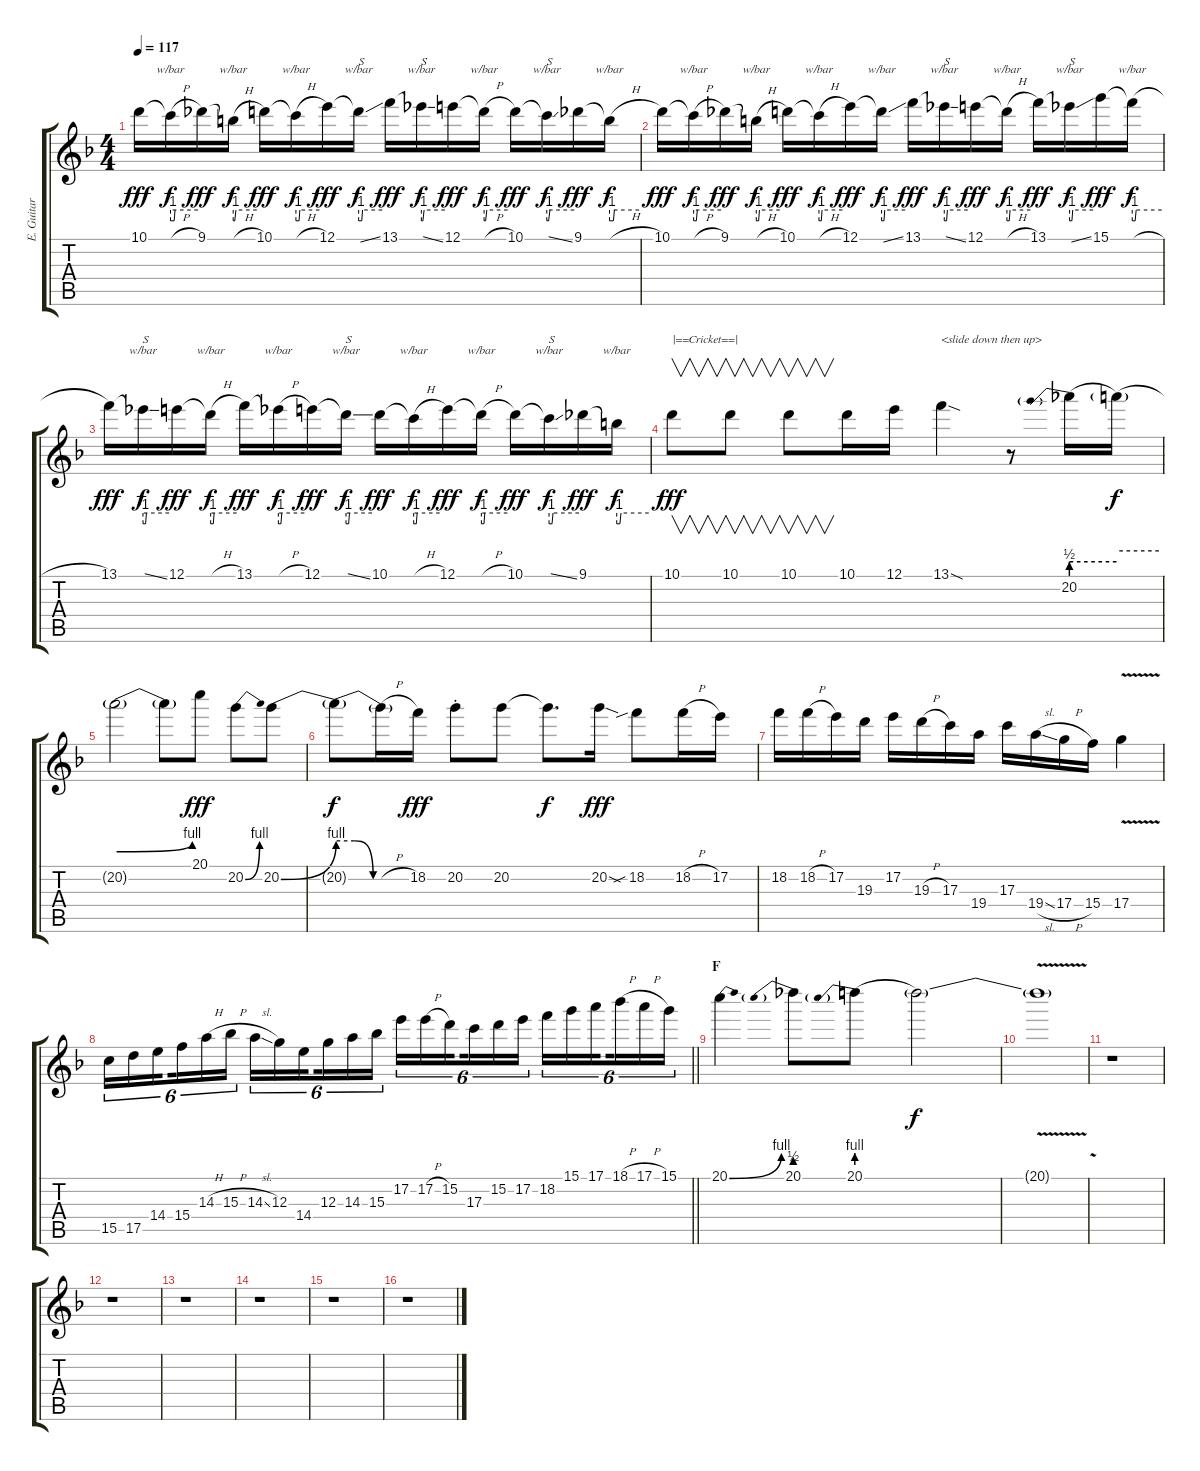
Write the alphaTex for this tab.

\track ("E. Guitar II" "E. Guitar ") {instrument overdrivenguitar}
\staff {score tabs}
\tuning (E4 B3 G3 D3 A2 E2) {hide}
\ts (4 4)
\tempo 117
\clef g2
\ks f
10.1.16{dy fff} 10.1{h t}.16{tbe (custom default 0 -4 8 -4 10 0 60 0) dy f} 9.1.16{dy fff} 9.1{h t}.16{tbe (custom default 0 -4 4 -4 7 0 60 0) dy f} 10.1.16{dy fff} 10.1{h t}.16{tbe (custom default 0 -4 8 -4 10 0 60 0) dy f} 12.1.16{dy fff} 12.1{ss t}.16{tbe (custom default 0 -4 8 -4 10 0 60 0) txt "S" dy f} 13.1.16{dy fff} 13.1{ss t}.16{tbe (custom default 0 -4 4 -4 7 0 60 0) txt "S" dy f} 12.1.16{dy fff} 12.1{h t}.16{tbe (custom default 0 -4 4 -4 7 0 60 0) dy f} 10.1.16{dy fff} 10.1{ss t}.16{tbe (custom default 0 -4 4 -4 7 0 60 0) txt "S" dy f} 9.1.16{dy fff} 9.1{h t}.16{tbe (custom default 0 -4 8 -4 10 0 60 0) dy f} |
10.1.16{dy fff} 10.1{h t}.16{tbe (custom default 0 -4 6 -4 8 0 60 0) dy f} 9.1.16{dy fff} 9.1{h t}.16{tbe (custom default 0 -4 6 -4 8 0 60 0) dy f} 10.1.16{dy fff} 10.1{h t}.16{tbe (custom default 0 -4 6 -4 8 0 60 0) dy f} 12.1.16{dy fff} 12.1{ss t}.16{tbe (custom default 0 -4 6 -4 8 0 60 0) dy f} 13.1.16{dy fff} 13.1{ss t}.16{tbe (custom default 0 -4 6 -4 8 0 60 0) txt "S" dy f} 12.1.16{dy fff} 12.1{h t}.16{tbe (custom default 0 -4 6 -4 8 0 60 0) dy f} 13.1.16{dy fff} 13.1{ss t}.16{tbe (custom default 0 -4 6 -4 8 0 60 0) txt "S" dy f} 15.1.16{dy fff} 15.1{h t}.16{tbe (custom default 0 -4 6 -4 8 0 60 0) dy f} |
13.1.16{dy fff} 13.1{ss t}.16{tbe (custom default 0 -4 6 -4 8 0 60 0) txt "S" dy f} 12.1.16{dy fff} 12.1{h t}.16{tbe (custom default 0 -4 6 -4 8 0 60 0) dy f} 13.1.16{dy fff} 13.1{h t}.16{tbe (custom default 0 -4 6 -4 8 0 60 0) dy f} 12.1.16{dy fff} 12.1{ss t}.16{tbe (custom default 0 -4 6 -4 8 0 60 0) txt "S" dy f} 10.1.16{dy fff} 10.1{h t}.16{tbe (custom default 0 -4 6 -4 8 0 60 0) dy f} 12.1.16{dy fff} 12.1{h t}.16{tbe (custom default 0 -4 6 -4 8 0 60 0) dy f} 10.1.16{dy fff} 10.1{ss t}.16{tbe (custom default 0 -4 6 -4 8 0 60 0) txt "S" dy f} 9.1.16{dy fff} 9.1{t}.16{tbe (custom default 0 -4 6 -4 8 0 60 0) dy f} |
10.1.8{v txt "|==Cricket==|" dy fff} 10.1.8{v} 10.1.8{v} 10.1.16 12.1.16 13.1{sod}.4{txt "<slide down then up>"} r.8 20.2{be (prebend 0 2 60 2)}.16 20.2{be (hold 0 4 60 4) t}.16{dy f} |
20.2{be (bend 0 2 60 4) t}.2 20.2{t}.8 20.1.8{dy fff} 20.2{be (bend 0 0 60 4)}.8 20.2{be (bend 0 0 60 4)}.8 |
20.2{be (custom 0 4 15 4 30 0 60 0) t}.8{dy f} 20.2{h t}.16 18.2.16{dy fff} 20.2{st}.8 20.2.8 20.2{t}.8{d dy f} 20.2{sod}.16{dy fff} 18.2{sib}.8 18.2{h}.16 17.2.16 |
18.2.16 18.2{h}.16 17.2.16 19.3.16 17.2.16 19.3{h}.16 17.3.16 19.4.16 17.3.16 19.4{sl}.16 17.4{h}.16 15.4.16 17.4{v}.4 |
\barLineRight lightlight
15.5.16{tu (6 4)} 17.5.16{tu (6 4)} 14.4.16{tu (6 4) beam splitsecondary} 15.4.16{tu (6 4)} 14.3{h}.16{tu (6 4)} 15.3{h}.16{tu (6 4)} 14.3{sl}.16{tu (6 4)} 12.3.16{tu (6 4)} 14.4.16{tu (6 4) beam splitsecondary} 12.3.16{tu (6 4)} 14.3.16{tu (6 4)} 15.3.16{tu (6 4)} 17.2.16{tu (6 4)} 17.2{h}.16{tu (6 4)} 15.2.16{tu (6 4) beam splitsecondary} 17.3.16{tu (6 4)} 15.2.16{tu (6 4)} 17.2.16{tu (6 4)} 18.2.16{tu (6 4)} 15.1.16{tu (6 4)} 17.1.16{tu (6 4) beam splitsecondary} 18.1{h}.16{tu (6 4)} 17.1{h}.16{tu (6 4)} 15.1.16{tu (6 4)} |
\section ("" "F")
20.1{be (bend 0 0 60 4)}.4 20.1{be (prebend 0 2 60 2)}.8 20.1{be (prebend 0 4 60 4)}.8 20.1{t}.2{dy f} |
20.1{v t}.1 |
r.1 |
r.1 |
r.1 |
r.1 |
r.1 |
r.1
